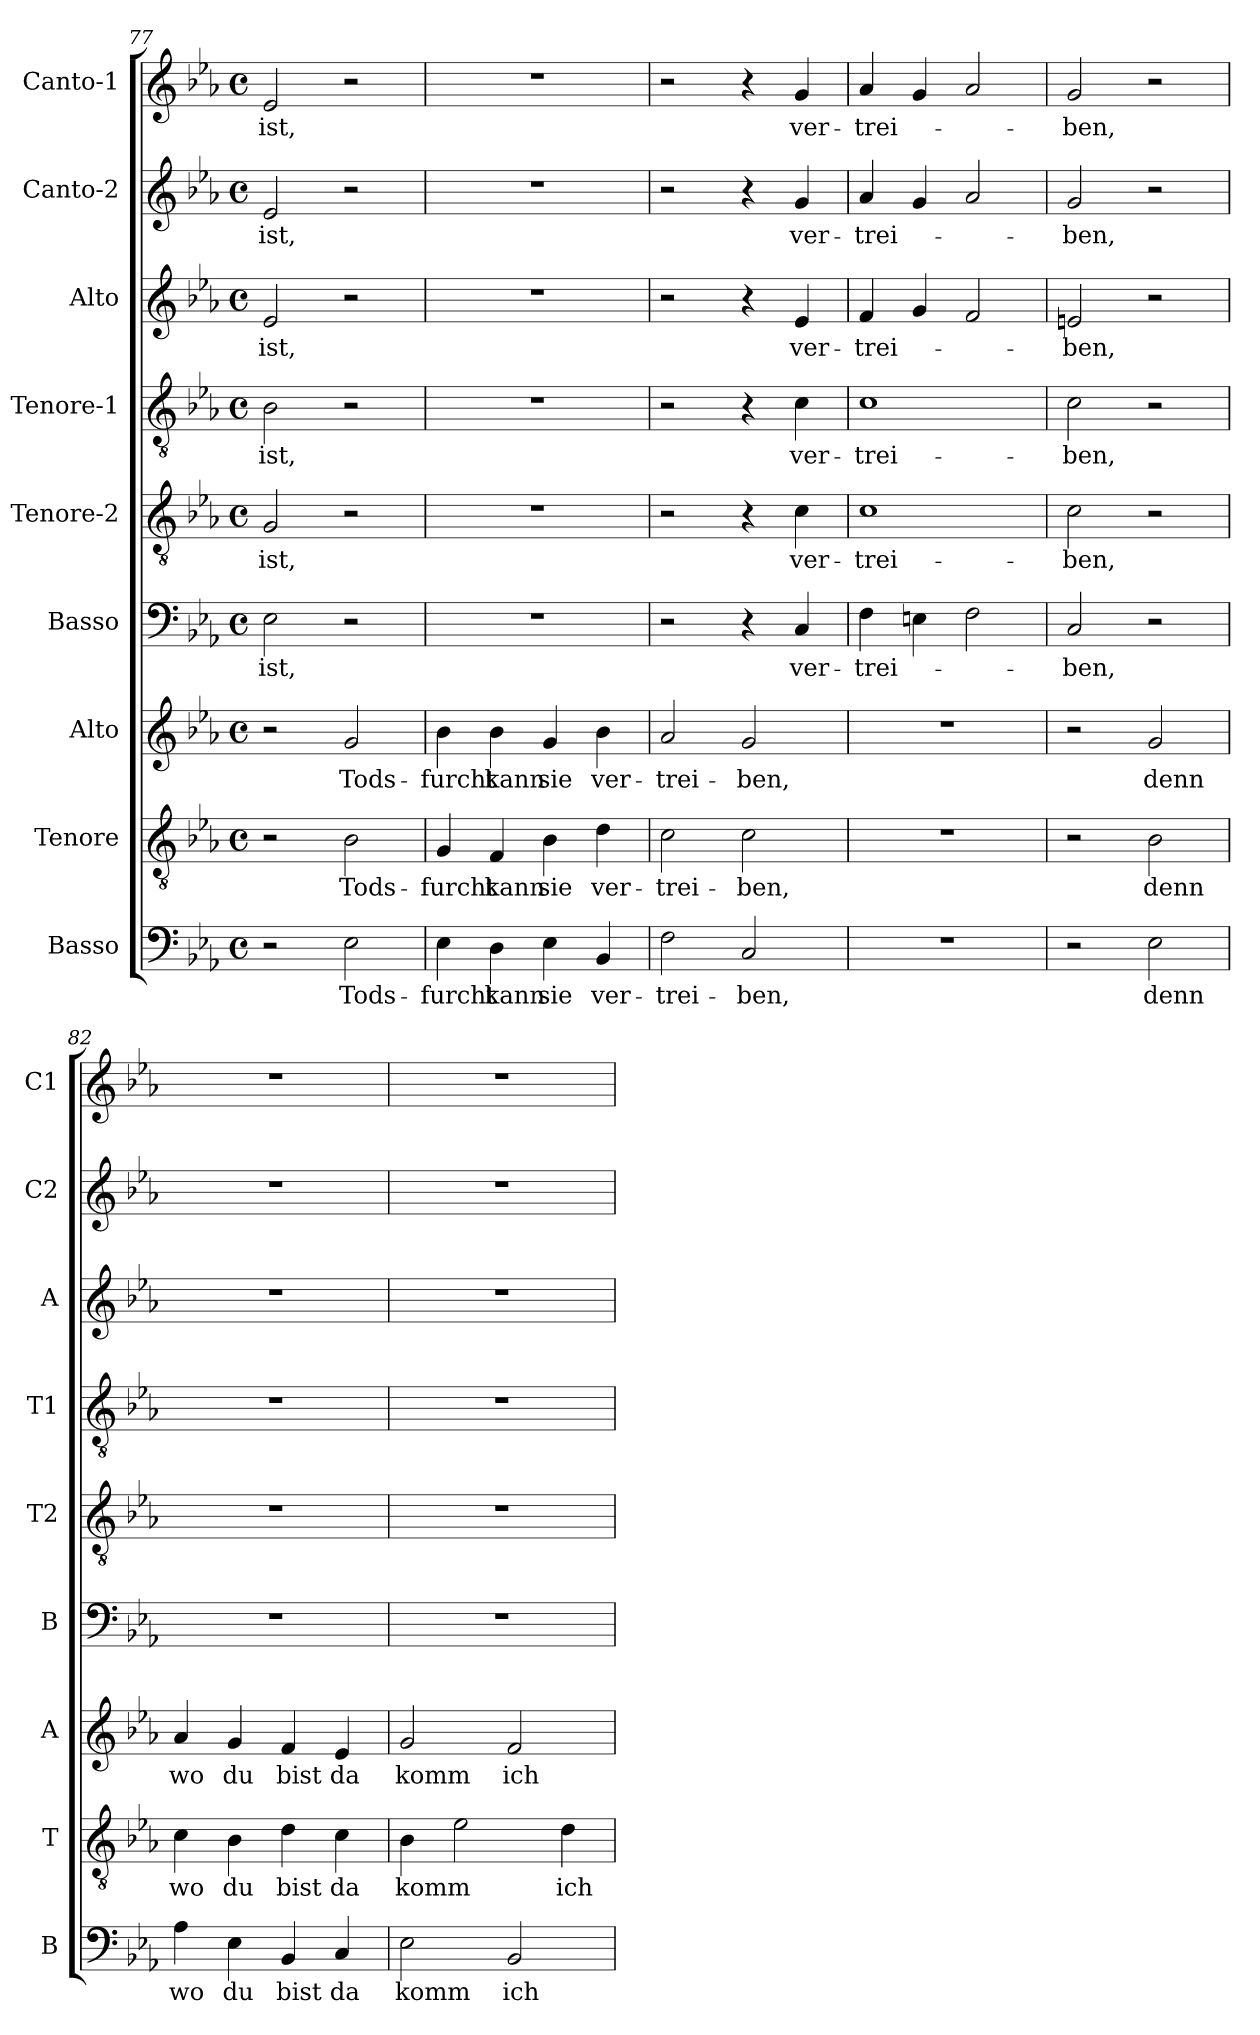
**kern	**text	**kern	**text	**kern	**text	**kern	**text	**kern	**text	**kern	**text	**kern	**text	**kern	**text	**kern	**text
*part9	*part9	*part8	*part8	*part7	*part7	*part6	*part6	*part5	*part5	*part4	*part4	*part3	*part3	*part2	*part2	*part1	*part1
*staff9	*staff9	*staff8	*staff8	*staff7	*staff7	*staff6	*staff6	*staff5	*staff5	*staff4	*staff4	*staff3	*staff3	*staff2	*staff2	*staff1	*staff1
*I"Basso	*	*I"Tenore	*	*I"Alto	*	*I"Basso	*	*I"Tenore-2	*	*I"Tenore-1	*	*I"Alto	*	*I"Canto-2	*	*I"Canto-1	*
*I'B	*	*I'T	*	*I'A	*	*I'B	*	*I'T2	*	*I'T1	*	*I'A	*	*I'C2	*	*I'C1	*
*clefF4	*	*clefGv2	*	*clefG2	*	*clefF4	*	*clefGv2	*	*clefGv2	*	*clefG2	*	*clefG2	*	*clefG2	*
*k[b-e-a-]	*	*k[b-e-a-]	*	*k[b-e-a-]	*	*k[b-e-a-]	*	*k[b-e-a-]	*	*k[b-e-a-]	*	*k[b-e-a-]	*	*k[b-e-a-]	*	*k[b-e-a-]	*
*E-:	*	*E-:	*	*E-:	*	*E-:	*	*E-:	*	*E-:	*	*E-:	*	*E-:	*	*E-:	*
*M4/4	*	*M4/4	*	*M4/4	*	*M4/4	*	*M4/4	*	*M4/4	*	*M4/4	*	*M4/4	*	*M4/4	*
*met(c)	*	*met(c)	*	*met(c)	*	*met(c)	*	*met(c)	*	*met(c)	*	*met(c)	*	*met(c)	*	*met(c)	*
=77	=77	=77	=77	=77	=77	=77	=77	=77	=77	=77	=77	=77	=77	=77	=77	=77	=77
!	!	!	!	!	!	!	!LO:LY:b	!	!LO:LY:b	!	!LO:LY:b	!	!LO:LY:b	!	!LO:LY:b	!	!LO:LY:b
2r	.	2r	.	2r	.	2E-\	ist,	2G/	ist,	2B-\	ist,	2e-/	ist,	2e-!/	ist,	2e-/	ist,
!	!LO:LY:b	!	!LO:LY:b	!	!LO:LY:b	!	!	!	!	!	!	!	!	!	!	!	!
2E-\	Tods-	2B-\	Tods-	2g/	Tods-	2r	.	2r	.	2r	.	2r	.	2r	.	2r	.
=78	=78	=78	=78	=78	=78	=78	=78	=78	=78	=78	=78	=78	=78	=78	=78	=78	=78
!	!LO:LY:b	!	!LO:LY:b	!	!LO:LY:b	!	!	!	!	!	!	!	!	!	!	!	!
4E-\	-furcht	4G/	-furcht	4b-\	-furcht	1r	.	1r	.	1r	.	1r	.	1r	.	1r	.
!	!LO:LY:b	!	!LO:LY:b	!	!LO:LY:b	!	!	!	!	!	!	!	!	!	!	!	!
4D\	kann	4F/	kann	4b-\	kann	.	.	.	.	.	.	.	.	.	.	.	.
!	!LO:LY:b	!	!LO:LY:b	!	!LO:LY:b	!	!	!	!	!	!	!	!	!	!	!	!
4E-\	sie	4B-\	sie	4g/	sie	.	.	.	.	.	.	.	.	.	.	.	.
!	!LO:LY:b	!	!LO:LY:b	!	!LO:LY:b	!	!	!	!	!	!	!	!	!	!	!	!
4BB-/	ver-	4d\	ver-	4b-\	ver-	.	.	.	.	.	.	.	.	.	.	.	.
=79	=79	=79	=79	=79	=79	=79	=79	=79	=79	=79	=79	=79	=79	=79	=79	=79	=79
!	!LO:LY:b	!	!LO:LY:b	!	!LO:LY:b	!	!	!	!	!	!	!	!	!	!	!	!
2F\	-trei-	2c\	-trei-	2a-/	-trei-	2r	.	2r	.	2r	.	2r	.	2r	.	2r	.
!	!LO:LY:b	!	!LO:LY:b	!	!LO:LY:b	!	!	!	!	!	!	!	!	!	!	!	!
2C/	-ben,	2c\	-ben,	2g/	-ben,	4r	.	4r	.	4r	.	4r	.	4r	.	4r	.
!	!	!	!	!	!	!	!LO:LY:b	!	!LO:LY:b	!	!LO:LY:b	!	!LO:LY:b	!	!LO:LY:b	!	!LO:LY:b
.	.	.	.	.	.	4C/	ver-	4c\	ver-	4c\	ver-	4e-/	ver-	4g!/	ver-	4g/	ver-
=80	=80	=80	=80	=80	=80	=80	=80	=80	=80	=80	=80	=80	=80	=80	=80	=80	=80
!	!	!	!	!	!	!	!LO:LY:b	!	!LO:LY:b	!	!LO:LY:b	!	!LO:LY:b	!	!LO:LY:b	!	!LO:LY:b
1r	.	1r	.	1r	.	4F\	-trei-	1c	-trei-	1c	-trei-	4f/	-trei-	4a-!/	-trei-	4a-/	-trei-
.	.	.	.	.	.	4En\	.	.	.	.	.	4g/	.	4g!/	.	4g/	.
.	.	.	.	.	.	2F\	.	.	.	.	.	2f/	.	2a-!/	.	2a-/	.
=81	=81	=81	=81	=81	=81	=81	=81	=81	=81	=81	=81	=81	=81	=81	=81	=81	=81
!	!	!	!	!	!	!	!LO:LY:b	!	!LO:LY:b	!	!LO:LY:b	!	!LO:LY:b	!	!LO:LY:b	!	!LO:LY:b
2r	.	2r	.	2r	.	2C/	-ben,	2c\	-ben,	2c\	-ben,	2en/	-ben,	2g!/	-ben,	2g/	-ben,
!	!LO:LY:b	!	!LO:LY:b	!	!LO:LY:b	!	!	!	!	!	!	!	!	!	!	!	!
2E-\	denn	2B-\	denn	2g/	denn	2r	.	2r	.	2r	.	2r	.	2r	.	2r	.
!!LO:PB:g=z
=82	=82	=82	=82	=82	=82	=82	=82	=82	=82	=82	=82	=82	=82	=82	=82	=82	=82
!	!LO:LY:b	!	!LO:LY:b	!	!LO:LY:b	!	!	!	!	!	!	!	!	!	!	!	!
4A-\	wo	4c\	wo	4a-/	wo	1r	.	1r	.	1r	.	1r	.	1r	.	1r	.
!	!LO:LY:b	!	!LO:LY:b	!	!LO:LY:b	!	!	!	!	!	!	!	!	!	!	!	!
4E-\	du	4B-\	du	4g/	du	.	.	.	.	.	.	.	.	.	.	.	.
!	!LO:LY:b	!	!LO:LY:b	!	!LO:LY:b	!	!	!	!	!	!	!	!	!	!	!	!
4BB-/	bist	4d\	bist	4f/	bist	.	.	.	.	.	.	.	.	.	.	.	.
!	!LO:LY:b	!	!LO:LY:b	!	!LO:LY:b	!	!	!	!	!	!	!	!	!	!	!	!
4C/	da	4c\	da	4e-/	da	.	.	.	.	.	.	.	.	.	.	.	.
=83	=83	=83	=83	=83	=83	=83	=83	=83	=83	=83	=83	=83	=83	=83	=83	=83	=83
!	!LO:LY:b	!	!LO:LY:b	!	!LO:LY:b	!	!	!	!	!	!	!	!	!	!	!	!
2E-\	komm	4B-\	komm	2g/	komm	1r	.	1r	.	1r	.	1r	.	1r	.	1r	.
.	.	2e-\	.	.	.	.	.	.	.	.	.	.	.	.	.	.	.
!	!LO:LY:b	!	!	!	!LO:LY:b	!	!	!	!	!	!	!	!	!	!	!	!
2BB-/	ich	.	.	2f/	ich	.	.	.	.	.	.	.	.	.	.	.	.
!	!	!	!LO:LY:b	!	!	!	!	!	!	!	!	!	!	!	!	!	!
.	.	4d\	ich	.	.	.	.	.	.	.	.	.	.	.	.	.	.
=	=	=	=	=	=	=	=	=	=	=	=	=	=	=	=	=	=
*-	*-	*-	*-	*-	*-	*-	*-	*-	*-	*-	*-	*-	*-	*-	*-	*-	*-
